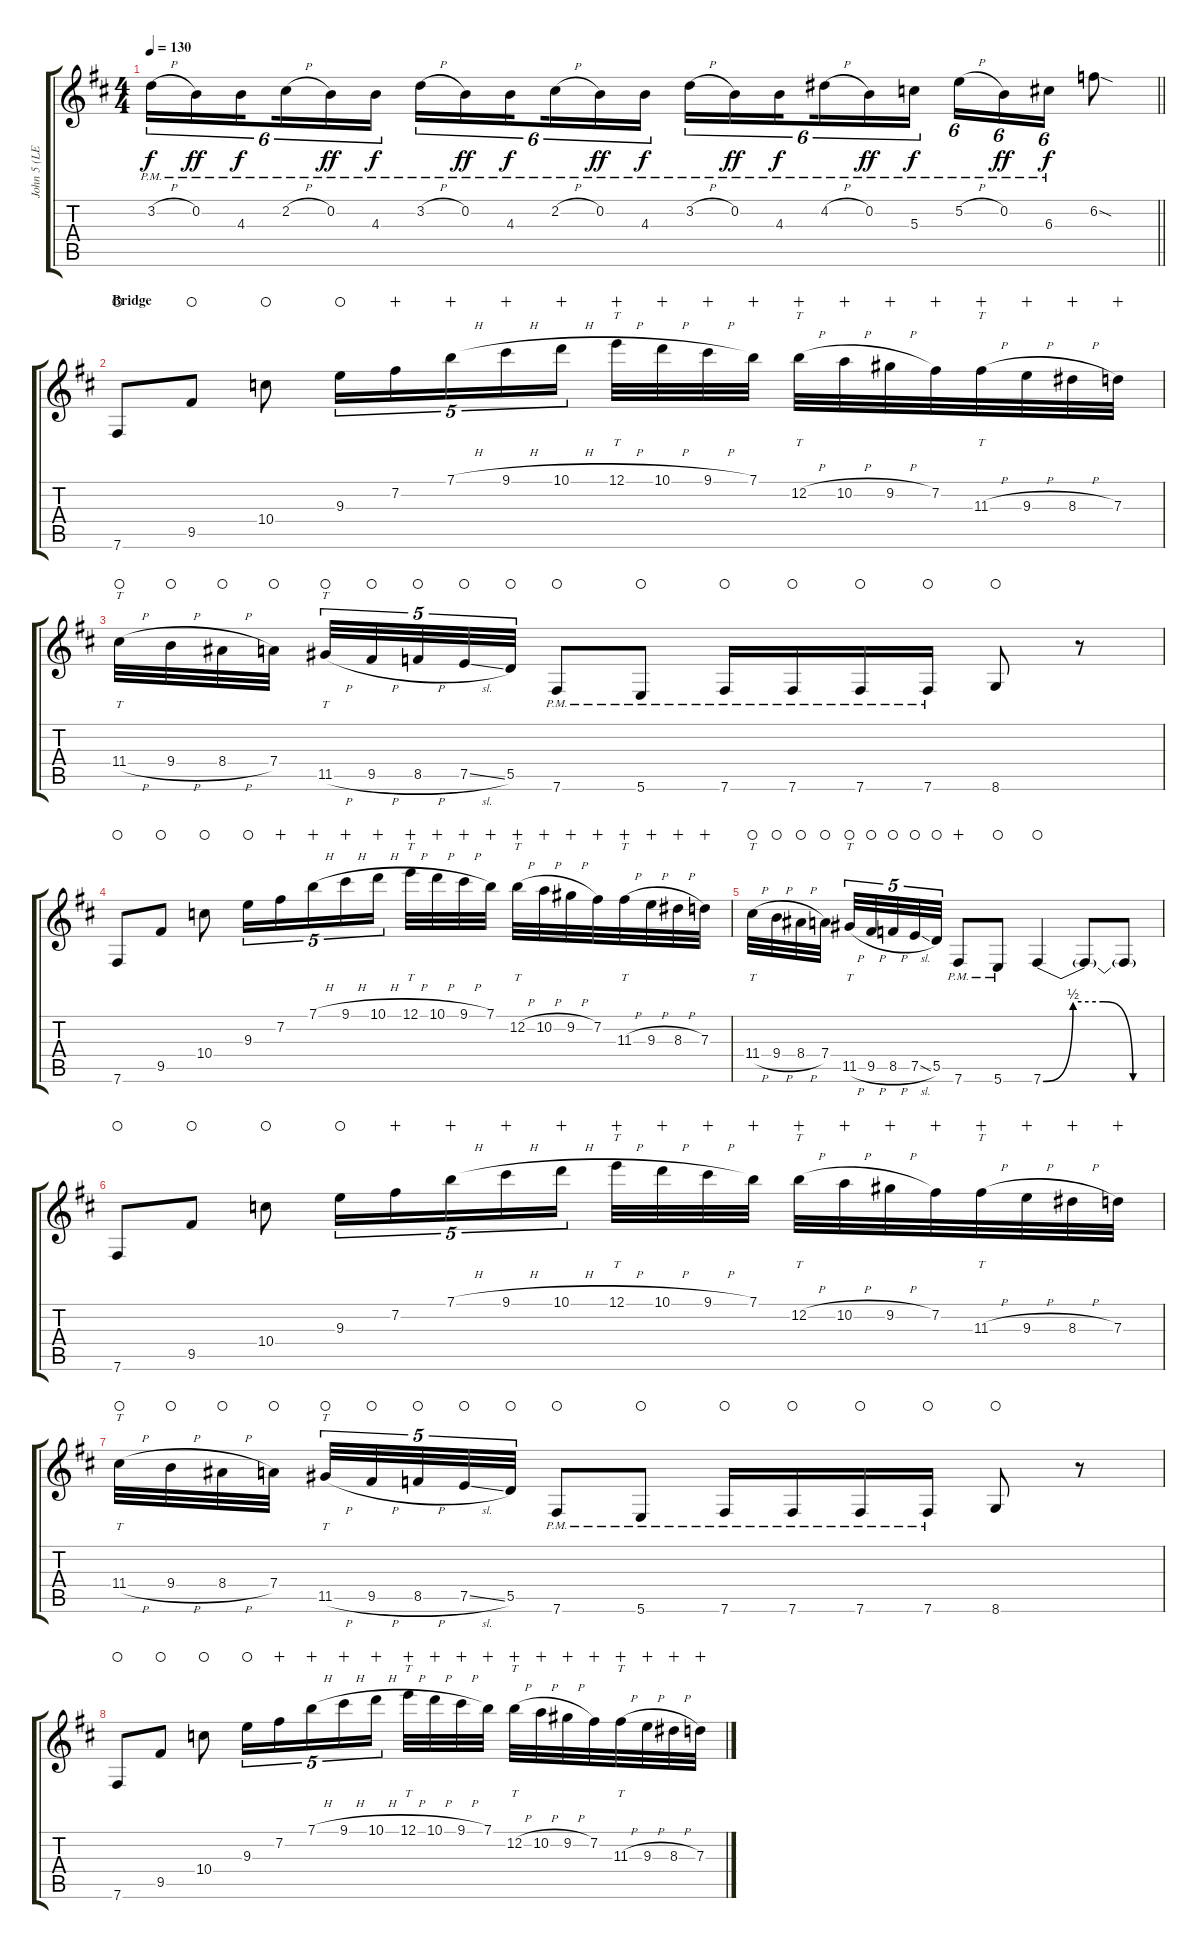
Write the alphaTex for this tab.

\track ("John 5 (LEAD)" "John 5 (LE") {instrument overdrivenguitar}
\staff {score tabs}
\tuning (E4 B3 G3 D3 A2 B1) {hide}
\ts (4 4)
\tempo 130
\clef g2
\barLineRight lightlight
\ks d
3.2{h pm}.16{tu (6 4) dy f} 0.2{pm}.16{tu (6 4) dy ff} 4.3{pm}.16{tu (6 4) dy f beam splitsecondary} 2.2{h pm}.16{tu (6 4)} 0.2{pm}.16{tu (6 4) dy ff} 4.3{pm}.16{tu (6 4) dy f} 3.2{h pm}.16{tu (6 4)} 0.2{pm}.16{tu (6 4) dy ff} 4.3{pm}.16{tu (6 4) dy f beam splitsecondary} 2.2{h pm}.16{tu (6 4)} 0.2{pm}.16{tu (6 4) dy ff} 4.3{pm}.16{tu (6 4) dy f} 3.2{h pm}.16{tu (6 4)} 0.2{pm}.16{tu (6 4) dy ff} 4.3{pm}.16{tu (6 4) dy f beam splitsecondary} 4.2{h pm}.16{tu (6 4)} 0.2{pm}.16{tu (6 4) dy ff} 5.3{pm}.16{tu (6 4) dy f} 5.2{h pm}.16{tu (6 4)} 0.2{pm}.16{tu (6 4) dy ff} 6.3{pm}.16{tu (6 4) dy f} 6.2{sod}.8 |
\section ("" "Bridge")
7.6.8{balance 8 waho} 9.5.8{waho} 10.4.8{waho} 9.3.16{tu (5 4) waho} 7.2.16{tu (5 4) wahc} 7.1{h}.16{tu (5 4) wahc} 9.1{h}.16{tu (5 4) wahc} 10.1{h}.16{tu (5 4) wahc beam splitsecondary} 12.1{h}.32{tt wahc} 10.1{h}.32{wahc} 9.1{h}.32{wahc} 7.1.32{wahc} 12.2{h}.32{tt wahc} 10.2{h}.32{wahc} 9.2{h}.32{wahc} 7.2.32{wahc} 11.3{h}.32{tt wahc} 9.3{h}.32{wahc} 8.3{h}.32{wahc} 7.3.32{wahc} |
11.4{h}.32{tt waho} 9.4{h}.32{waho} 8.4{h}.32{waho} 7.4.32{waho beam splitsecondary} 11.5{h}.32{tt tu (5 4) waho} 9.5{h}.32{tu (5 4) waho} 8.5{h}.32{tu (5 4) waho} 7.5{sl}.32{tu (5 4) waho} 5.5.32{tu (5 4) waho} 7.6{pm}.8{waho} 5.6{pm}.8{waho} 7.6{pm}.16{waho} 7.6{pm}.16{waho} 7.6{pm}.16{waho} 7.6{pm}.16{waho} 8.6.8{waho} r.8 |
7.6.8{waho} 9.5.8{waho} 10.4.8{waho} 9.3.16{tu (5 4) waho} 7.2.16{tu (5 4) wahc} 7.1{h}.16{tu (5 4) wahc} 9.1{h}.16{tu (5 4) wahc} 10.1{h}.16{tu (5 4) wahc beam splitsecondary} 12.1{h}.32{tt wahc} 10.1{h}.32{wahc} 9.1{h}.32{wahc} 7.1.32{wahc} 12.2{h}.32{tt wahc} 10.2{h}.32{wahc} 9.2{h}.32{wahc} 7.2.32{wahc} 11.3{h}.32{tt wahc} 9.3{h}.32{wahc} 8.3{h}.32{wahc} 7.3.32{wahc} |
11.4{h}.32{tt waho} 9.4{h}.32{waho} 8.4{h}.32{waho} 7.4.32{waho beam splitsecondary} 11.5{h}.32{tt tu (5 4) waho} 9.5{h}.32{tu (5 4) waho} 8.5{h}.32{tu (5 4) waho} 7.5{sl}.32{tu (5 4) waho} 5.5.32{tu (5 4) waho} 7.6{pm}.8{wahc} 5.6{pm}.8{waho} 7.6{be (custom 0 0 15 2 30 2 45 0 60 0)}.4{waho} 7.6{t}.8 7.6{t}.8 |
7.6.8{waho} 9.5.8{waho} 10.4.8{waho} 9.3.16{tu (5 4) waho} 7.2.16{tu (5 4) wahc} 7.1{h}.16{tu (5 4) wahc} 9.1{h}.16{tu (5 4) wahc} 10.1{h}.16{tu (5 4) wahc beam splitsecondary} 12.1{h}.32{tt wahc} 10.1{h}.32{wahc} 9.1{h}.32{wahc} 7.1.32{wahc} 12.2{h}.32{tt wahc} 10.2{h}.32{wahc} 9.2{h}.32{wahc} 7.2.32{wahc} 11.3{h}.32{tt wahc} 9.3{h}.32{wahc} 8.3{h}.32{wahc} 7.3.32{wahc} |
11.4{h}.32{tt waho} 9.4{h}.32{waho} 8.4{h}.32{waho} 7.4.32{waho beam splitsecondary} 11.5{h}.32{tt tu (5 4) waho} 9.5{h}.32{tu (5 4) waho} 8.5{h}.32{tu (5 4) waho} 7.5{sl}.32{tu (5 4) waho} 5.5.32{tu (5 4) waho} 7.6{pm}.8{waho} 5.6{pm}.8{waho} 7.6{pm}.16{waho} 7.6{pm}.16{waho} 7.6{pm}.16{waho} 7.6{pm}.16{waho} 8.6.8{waho} r.8 |
7.6.8{waho} 9.5.8{waho} 10.4.8{waho} 9.3.16{tu (5 4) waho} 7.2.16{tu (5 4) wahc} 7.1{h}.16{tu (5 4) wahc} 9.1{h}.16{tu (5 4) wahc} 10.1{h}.16{tu (5 4) wahc beam splitsecondary} 12.1{h}.32{tt wahc} 10.1{h}.32{wahc} 9.1{h}.32{wahc} 7.1.32{wahc} 12.2{h}.32{tt wahc} 10.2{h}.32{wahc} 9.2{h}.32{wahc} 7.2.32{wahc} 11.3{h}.32{tt wahc} 9.3{h}.32{wahc} 8.3{h}.32{wahc} 7.3.32{wahc}
